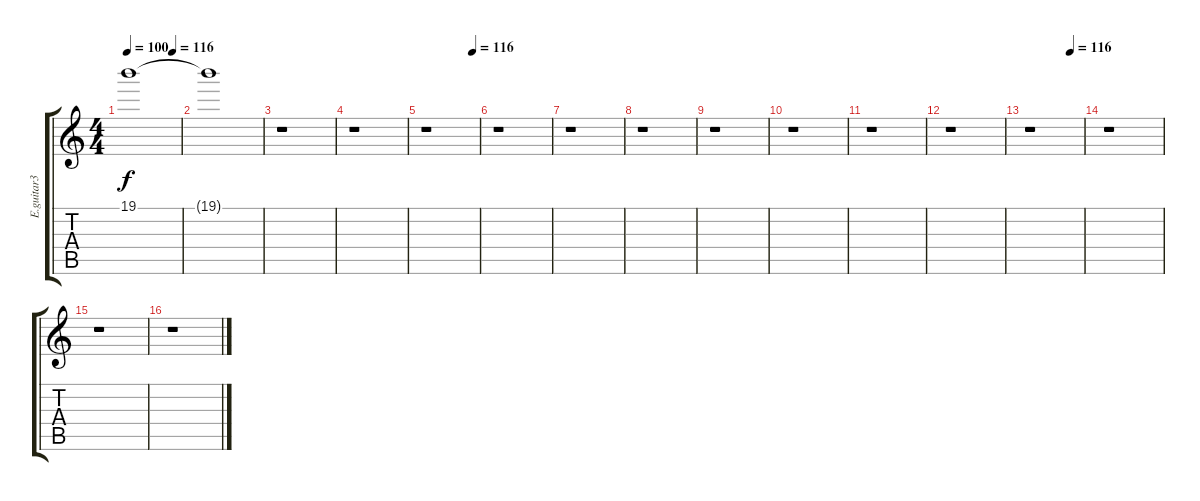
\track ("E.guitar3" "E.guitar3") {instrument distortionguitar}
\staff {score tabs}
\tuning (E4 B3 G3 D3 A2 E2) {hide}
\ts (4 4)
\tempo 100
\tempo (116 0.8541666666666666)
\clef g2
\ks c
19.1{t}.1{dy f} |
19.1{t}.1 |
r.1 |
r.1 |
\tempo (116 0.8875)
r.1 |
r.1 |
r.1 |
r.1 |
r.1 |
r.1 |
r.1 |
r.1 |
\tempo (116 0.765625)
r.1 |
r.1 |
r.1 |
r.1
